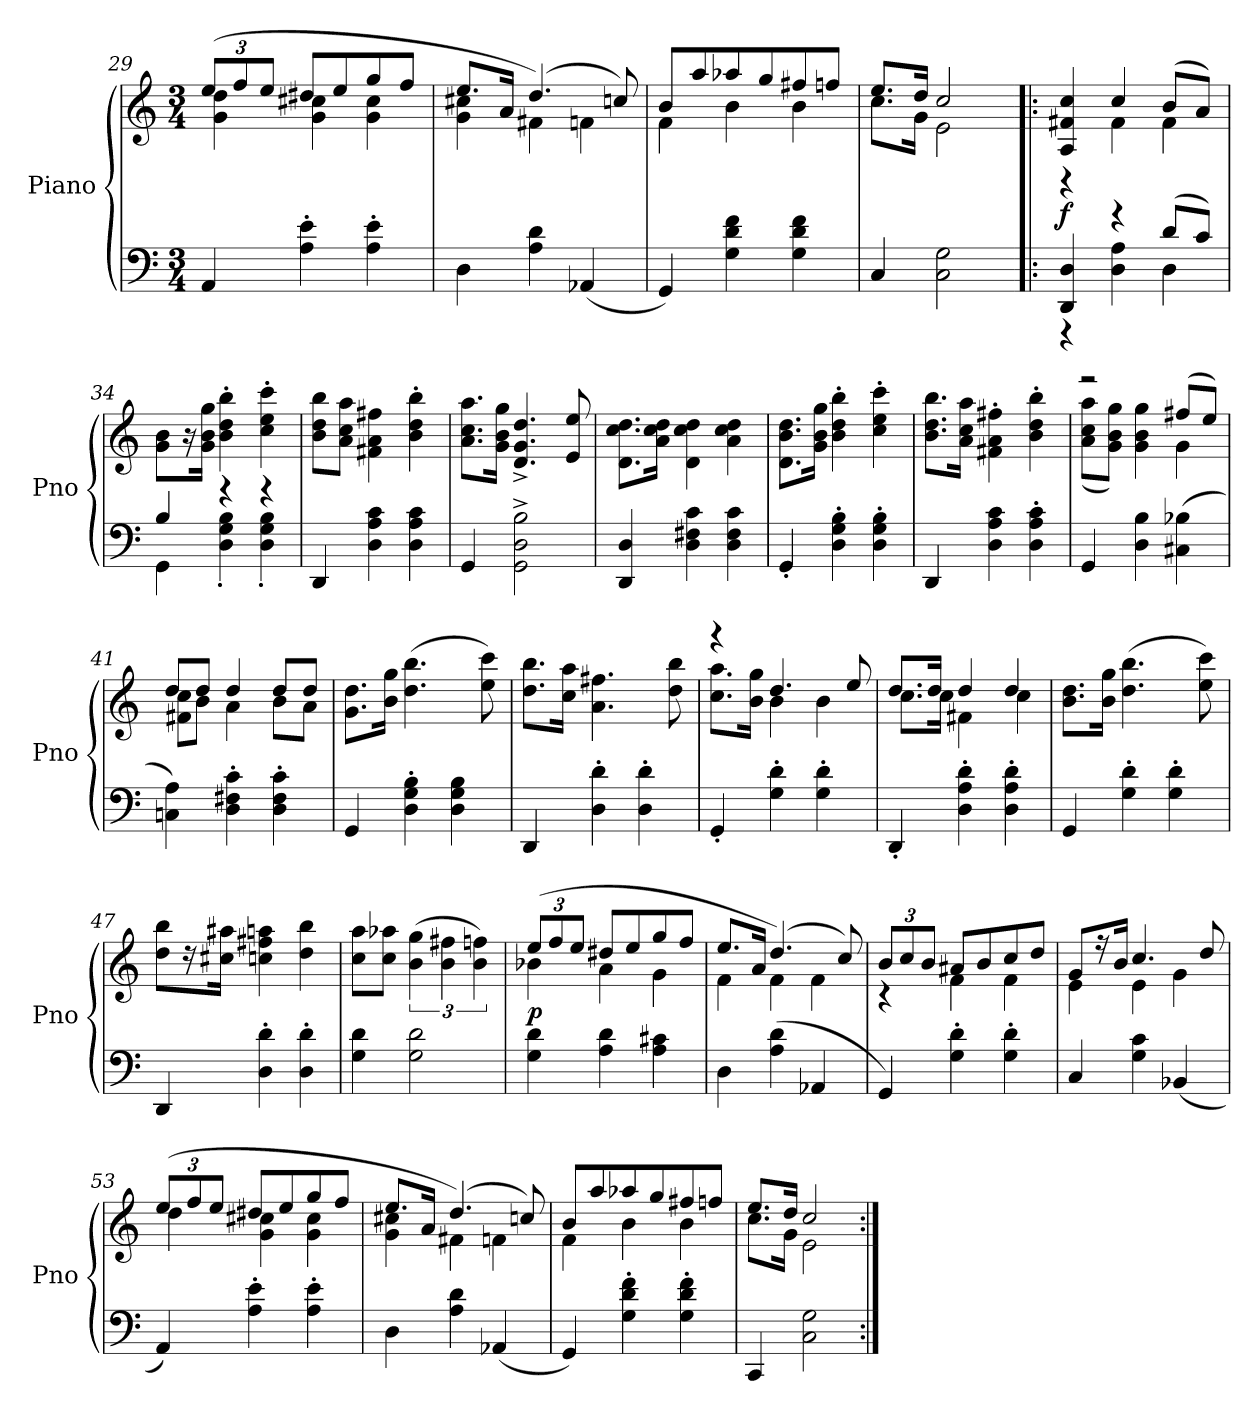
**kern	**kern	**dynam
*part1	*part1	*part1
*staff2	*staff1	*staff1/2
*I"Piano	*	*
*I'Pno	*	*
*clefF4	*clefG2	*
*k[]	*k[]	*
*C:	*C:	*
*M3/4	*M3/4	*
=29	=29	=29
*	*^	*
4AA/	(12ee/L	4g\ 4dd\	.
.	12ff/	.	.
.	12ee/J	.	.
4A'\ 4e'\	8dd#X/L	4g\ 4cc#X\	.
.	8ee/	.	.
4A'\ 4e'\	8gg/	4g\ 4cc#\	.
.	8ff/J	.	.
=30	=30	=30	=30
4D\	8.ee/L	4g\ 4cc#X\	.
.	16a/Jk	.	.
4A\ 4d\	(4.dd/)	4f#X\	.
(4AA-X/	.	4fn\	.
.	8ccn/)	.	.
=31	=31	=31	=31
4GG/)	8b/L	4f\	.
.	8aa/	.	.
4G\ 4d\ 4f\	8aa-X/	4b\	.
.	8gg/	.	.
4G\ 4d\ 4f\	8ff#X/	4b\	.
.	8ffn/J	.	.
=32	=32	=32	=32
4C/	8.ee/L	8.cc\L	.
.	16dd/Jk	16g\Jk	.
2C\ 2G\	2cc/	2e\	.
=33!|:	=33!|:	=33!|:	=33!|:
*^	*	*	*
4DD/ 4D/	4r	4A/ 4f#X/ 4cc/	4r	f
4r	4D\ 4A\	4cc/	4f#\	.
(8d/L	4D\	(8b/L	4f#\	.
8c/J)	.	8a/J)	.	.
*	*	*v	*v	*
=34	=34	=34	=34
4B/	4GG\	8g\ 8b\L	.
.	.	16r	.
.	.	16g\ 16b\ 16gg\Jk	.
4r	4D'\ 4G'\ 4B'\	4b'\ 4dd'\ 4bb'\	.
4r	4D'\ 4G'\ 4B'\	4cc'\ 4ee'\ 4ccc'\	.
*v	*v	*	*
=35	=35	=35
4DD/	8b\ 8dd\ 8bb\L	.
.	8a\ 8cc\ 8aa\J	.
4D\ 4A\ 4c\	4f#X\ 4a\ 4ff#X\	.
4D\ 4A\ 4c\	4b'\ 4dd'\ 4bb'\	.
=36	=36	=36
4GG/	8.a\ 8.cc\ 8.aa\L	.
.	16g\ 16b\ 16gg\Jk	.
2GG^\ 2D^\ 2B^\	4.d^/ 4.g^/ 4.dd^/	.
.	8e/ 8ee/	.
=37	=37	=37
4DD/ 4D/	8.d\ 8.cc\ 8.dd\L	.
.	16a\ 16cc\ 16dd\Jk	.
4D\ 4F#X\ 4c\	4d\ 4cc\ 4dd\	.
4D\ 4F#\ 4c\	4a\ 4cc\ 4dd\	.
=38	=38	=38
4GG'/	8.d\ 8.b\ 8.dd\L	.
.	16g\ 16b\ 16gg\Jk	.
4D'\ 4G'\ 4B'\	4b'\ 4dd'\ 4bb'\	.
4D'\ 4G'\ 4B'\	4cc'\ 4ee'\ 4ccc'\	.
=39	=39	=39
4DD/	8.b\ 8.dd\ 8.bb\L	.
.	16a\ 16cc\ 16aa\Jk	.
4D\ 4A\ 4c\	4f#X'\ 4a'\ 4ff#X'\	.
4D'\ 4A'\ 4c'\	4b'\ 4dd'\ 4bb'\	.
=40	=40	=40
*	*^	*
4GG/	2r	(8a\ 8cc\ 8aa\L	.
.	.	8g\ 8b\ 8gg\J)	.
4D\ 4B\	.	4g\ 4b\ 4gg\	.
(4C#X\ 4B-X\	(8ff#X/L	4g\	.
.	8ee/J)	.	.
=41	=41	=41	=41
4Cn\ 4A\)	8dd/L	8f#X\ 8cc\L	.
.	8dd/J	8b\J	.
4D'\ 4F#X'\ 4c'\	4dd/	4a\	.
4D'\ 4F#'\ 4c'\	8dd/L	8b\L	.
.	8dd/J	8a\J	.
*	*v	*v	*
=42	=42	=42
4GG/	8.g\ 8.dd\L	.
.	16b\ 16gg\Jk	.
4D'\ 4G'\ 4B'\	(4.dd\ 4.bb\	.
4D\ 4G\ 4B\	.	.
.	8ee\ 8ccc\)	.
=43	=43	=43
4DD/	8.dd\ 8.bb\L	.
.	16cc\ 16aa\Jk	.
4D'\ 4d'\	4.a\ 4.ff#X\	.
4D'\ 4d'\	.	.
.	8dd\ 8bb\	.
=44	=44	=44
*	*^	*
4GG'/	4r	8.cc\ 8.aa\L	.
.	.	16b\ 16gg\Jk	.
4G'\ 4d'\	4.dd/	4b\	.
4G'\ 4d'\	.	4b\	.
.	8ee/	.	.
=45	=45	=45	=45
4DD'/	8.dd/L	8.cc\L	.
.	16dd/Jk	16cc\Jk	.
4D'\ 4A'\ 4d'\	4dd/	4f#X\	.
4D'\ 4A'\ 4d'\	4dd/	4cc\	.
*	*v	*v	*
=46	=46	=46
4GG/	8.b\ 8.dd\L	.
.	16b\ 16gg\Jk	.
4G'\ 4d'\	(4.dd\ 4.bb\	.
4G'\ 4d'\	.	.
.	8ee\ 8ccc\)	.
=47	=47	=47
4DD/	8dd\ 8bb\L	.
.	16r	.
.	16cc#X\ 16aa#X\Jk	.
4D'\ 4d'\	4ccn\ 4ff#X\ 4aan\	.
4D'\ 4d'\	4dd\ 4bb\	.
=48	=48	=48
4G\ 4d\	8cc\ 8aa\L	.
.	8cc\ 8aa-X\J	.
2G\ 2d\	(6b\ 6gg\	.
.	6b\ 6ff#X\	.
.	6b\ 6ffn\)	.
=49	=49	=49
*	*^	*
4G\ 4d\	(12ee/L	4b-X\	p
.	12ff/	.	.
.	12ee/J	.	.
4A\ 4d\	8dd#X/L	4a\	.
.	8ee/	.	.
4A\ 4c#X\	8gg/	4g\	.
.	8ff/J	.	.
=50	=50	=50	=50
4D\	8.ee/L	4f\	.
.	16a/Jk	.	.
(4A\ 4d\	(4.dd/)	4f\	.
4AA-X/	.	4f\	.
.	8cc/)	.	.
=51	=51	=51	=51
4GG/)	12b/L	4r	.
.	12cc/	.	.
.	12b/J	.	.
4G'\ 4d'\	8a#X/L	4f\	.
.	8b/	.	.
4G'\ 4d'\	8cc/	4f\	.
.	8dd/J	.	.
=52	=52	=52	=52
4C/	8g/L	4e\	.
.	16r	.	.
.	16b/Jk	.	.
4G\ 4c\	4.cc/	4e\	.
(4BB-X/	.	4g\	.
.	8dd/	.	.
=53	=53	=53	=53
4AA/)	(12ee/L	4dd\	.
.	12ff/	.	.
.	12ee/J	.	.
4A'\ 4e'\	8dd#X/L	4g\ 4cc#X\	.
.	8ee/	.	.
4A'\ 4e'\	8gg/	4g\ 4cc#\	.
.	8ff/J	.	.
=54	=54	=54	=54
4D\	8.ee/L	4g\ 4cc#X\	.
.	16a/Jk	.	.
4A\ 4d\	(4.dd/)	4f#X\	.
(4AA-X/	.	4fn\	.
.	8ccn/)	.	.
=55	=55	=55	=55
4GG/)	8b/L	4f\	.
.	8aa/	.	.
4G'\ 4d'\ 4f'\	8aa-X/	4b\	.
.	8gg/	.	.
4G'\ 4d'\ 4f'\	8ff#X/	4b\	.
.	8ffn/J	.	.
=56	=56	=56	=56
4CC/	8.ee/L	8.cc\L	.
.	16dd/Jk	16g\Jk	.
2C\ 2G\	2cc/	2e\	.
*	*v	*v	*
=:|!	=:|!	=:|!
*-	*-	*-
